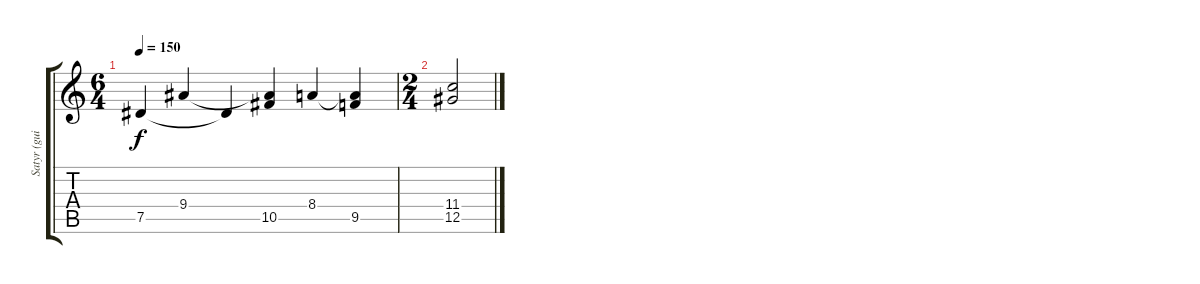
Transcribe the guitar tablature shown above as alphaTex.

\track ("Satyr (guitar 2)" "Satyr (gui") {instrument distortionguitar}
\staff {score tabs}
\tuning (Eb4 Bb3 Gb3 Db3 Ab2 Eb2) {hide}
\ts (6 4)
\tempo 150
\clef g2
\ks c
7.5.4{dy f} 9.4.4 7.5{t}.4 (9.4{t} 10.5).4 8.4.4 (8.4{t} 9.5).4 |
\ts (2 4)
(11.4 12.5).2
